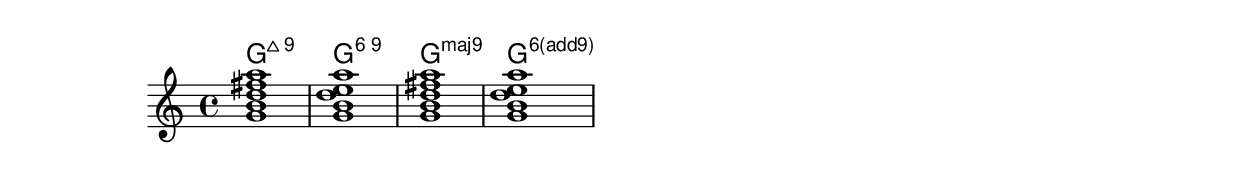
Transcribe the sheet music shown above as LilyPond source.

%% Do not edit this file; it is auto-generated from LSR http://lsr.dsi.unimi.it
%% This file is in the public domain.
\version "2.13.0"

\header {
  lsrtags = "chords"

  texidoces = "
Se puede usar la propiedad @code{chordNameExceptions} para
almacenar una lista de notaciones espaciales para acordes
específicos.

"
  doctitlees = "Excepciones para los nombres de acorde"

%% Translation of GIT committish: 33f623301a41fcc53efadf96bca1c72834763415
  texidocde = "
Die Eigenschaft @code{chordNameExceptions} kann benutzt werden, um eine
Liste an besonderen Notationen für bestimmte Akkorde zu speichern.

"
  doctitlede = "Akkordsymbolausnahmen"

  texidoc = "
The property @code{chordNameExceptions} can be used to store a list of
special notations for specific chords. 

"
  doctitle = "Chord name exceptions"
} % begin verbatim

% modify maj9 and 6(add9)
% Exception music is chords with markups
chExceptionMusic = {
  <c e g b d'>1-\markup { \super "maj9" }
  <c e g a d'>1-\markup { \super "6(add9)" }
}

% Convert music to list and prepend to existing exceptions.
chExceptions = #( append
  ( sequential-music-to-chord-exceptions chExceptionMusic #t)
  ignatzekExceptions)

theMusic = \chordmode {
  g1:maj9 g1:6.9
  \set chordNameExceptions = #chExceptions
  g1:maj9 g1:6.9
}

\layout {
  ragged-right = ##t 
}

<< \context ChordNames \theMusic
   \context Voice \theMusic
>>  
